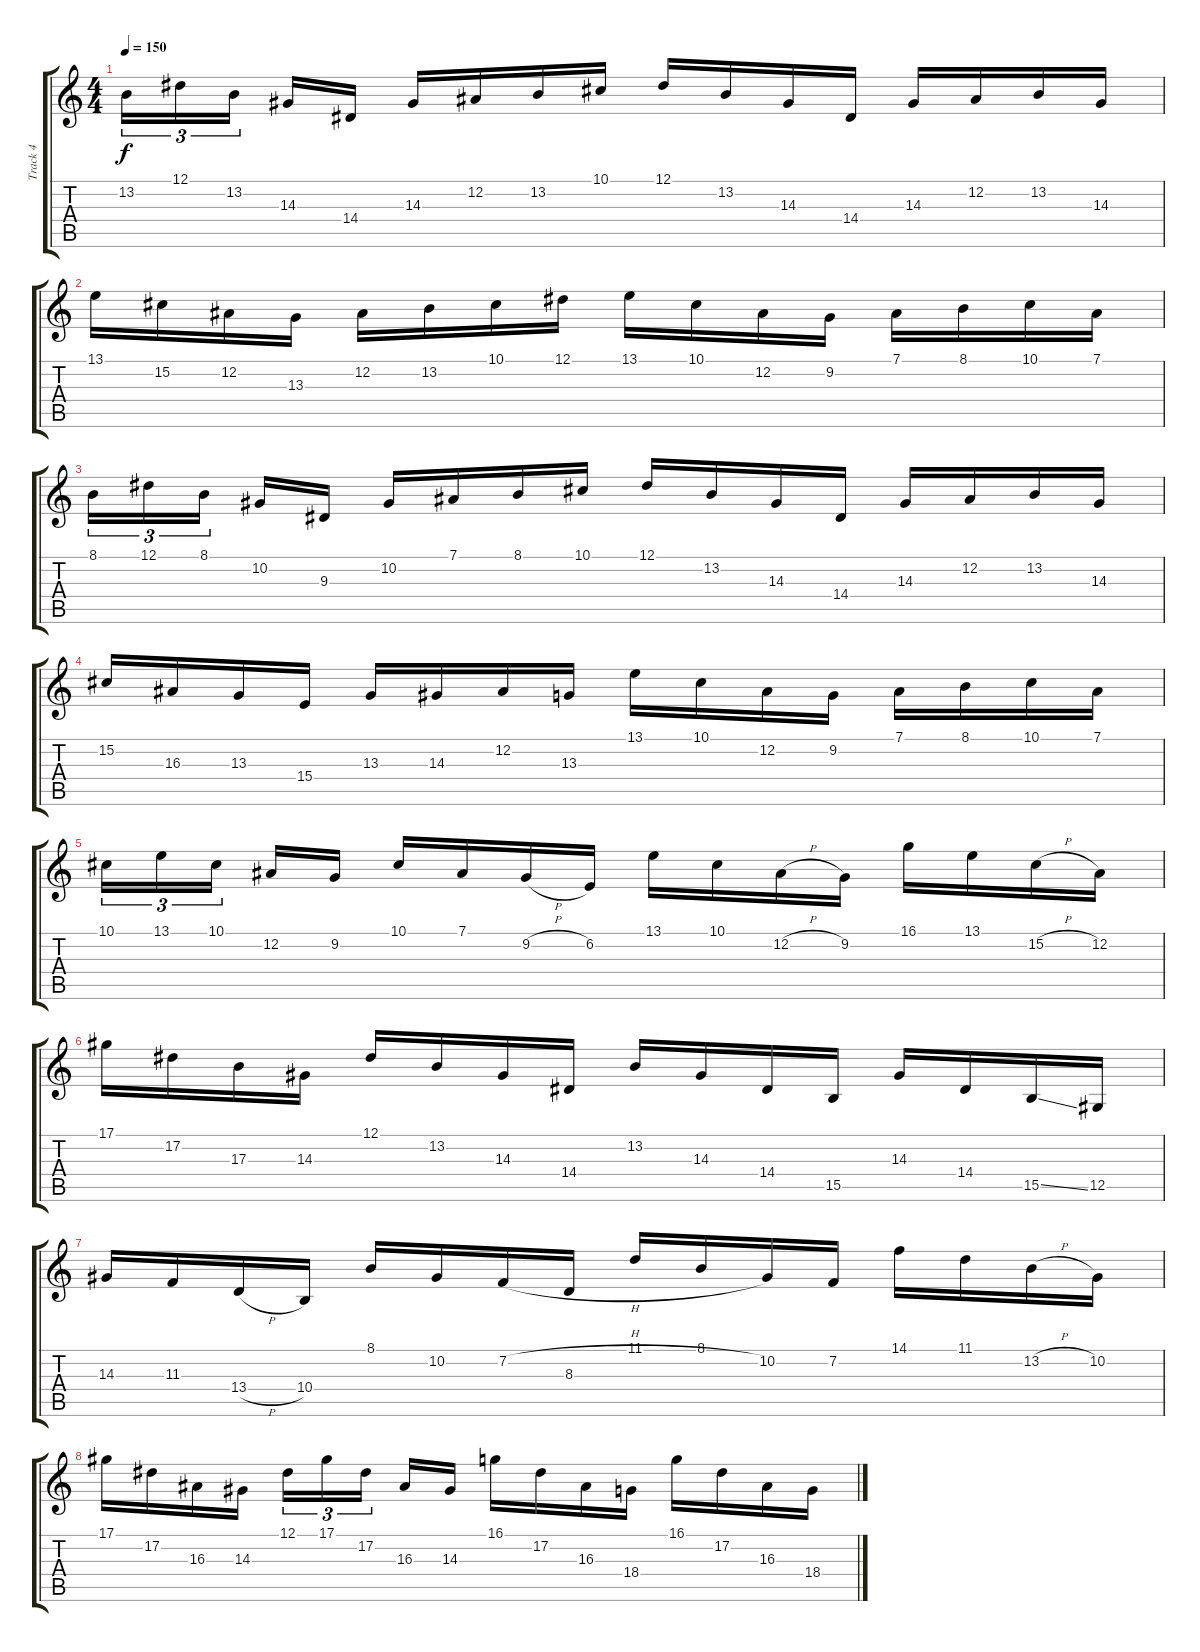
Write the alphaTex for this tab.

\track ("Track 4" "Track 4") {instrument harpsichord}
\staff {score tabs}
\tuning (Eb4 Bb3 Gb3 Db3 Ab2 Eb2) {hide}
\ts (4 4)
\tempo 150
\clef g2
\ks c
13.2.16{tu (3 2) dy f} 12.1.16{tu (3 2)} 13.2.16{tu (3 2)} 14.3.16 14.4.16 14.3.16 12.2.16 13.2.16 10.1.16 12.1.16 13.2.16 14.3.16 14.4.16 14.3.16 12.2.16 13.2.16 14.3.16 |
13.1.16 15.2.16 12.2.16 13.3.16 12.2.16 13.2.16 10.1.16 12.1.16 13.1.16 10.1.16 12.2.16 9.2.16 7.1.16 8.1.16 10.1.16 7.1.16 |
8.1.16{tu (3 2)} 12.1.16{tu (3 2)} 8.1.16{tu (3 2)} 10.2.16 9.3.16 10.2.16 7.1.16 8.1.16 10.1.16 12.1.16 13.2.16 14.3.16 14.4.16 14.3.16 12.2.16 13.2.16 14.3.16 |
15.2.16 16.3.16 13.3.16 15.4.16 13.3.16 14.3.16 12.2.16 13.3.16 13.1.16 10.1.16 12.2.16 9.2.16 7.1.16 8.1.16 10.1.16 7.1.16 |
10.1.16{tu (3 2)} 13.1.16{tu (3 2)} 10.1.16{tu (3 2)} 12.2.16 9.2.16 10.1.16 7.1.16 9.2{h}.16 6.2.16 13.1.16 10.1.16 12.2{h}.16 9.2.16 16.1.16 13.1.16 15.2{h}.16 12.2.16 |
17.1.16 17.2.16 17.3.16 14.3.16 12.1.16 13.2.16 14.3.16 14.4.16 13.2.16 14.3.16 14.4.16 15.5.16 14.3.16 14.4.16 15.5{ss}.16 12.5.16 |
14.3.16 11.3.16 13.4{h}.16 10.4.16 8.1.16 10.2.16 7.2{h}.16 8.3.16 11.1.16 8.1.16 10.2.16 7.2.16 14.1.16 11.1.16 13.2{h}.16 10.2.16 |
17.1.16 17.2.16 16.3.16 14.3.16 12.1.16{tu (3 2)} 17.1.16{tu (3 2)} 17.2.16{tu (3 2)} 16.3.16 14.3.16 16.1.16 17.2.16 16.3.16 18.4.16 16.1.16 17.2.16 16.3.16 18.4.16
